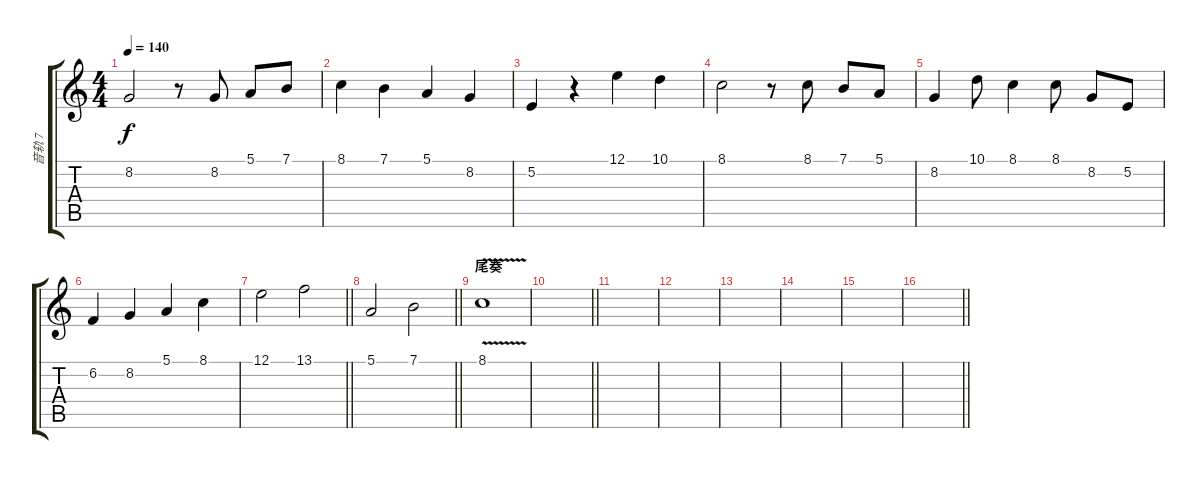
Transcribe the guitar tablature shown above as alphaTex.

\track ("音轨 7" "音轨 7") {instrument sopranosax}
\staff {score tabs}
\tuning (E4 B3 G3 D3 A2 E2) {hide}
\ts (4 4)
\tempo 140
\clef g2
\ks c
8.2.2{dy f} r.8 8.2.8 5.1.8 7.1.8 |
8.1.4 7.1.4 5.1.4 8.2.4 |
5.2.4 r.4 12.1.4 10.1.4 |
8.1.2 r.8 8.1.8 7.1.8 5.1.8 |
8.2.4 10.1.8 8.1.4 8.1.8 8.2.8 5.2.8 |
6.2.4 8.2.4 5.1.4 8.1.4 |
\barLineRight lightlight
12.1.2 13.1.2 |
\barLineRight lightlight
5.1.2 7.1.2 |
\section ("" "尾奏")
8.1{v}.1 |
\barLineRight lightlight
|
\section ("" "")
|
|
|
|
|
\barLineRight lightlight
